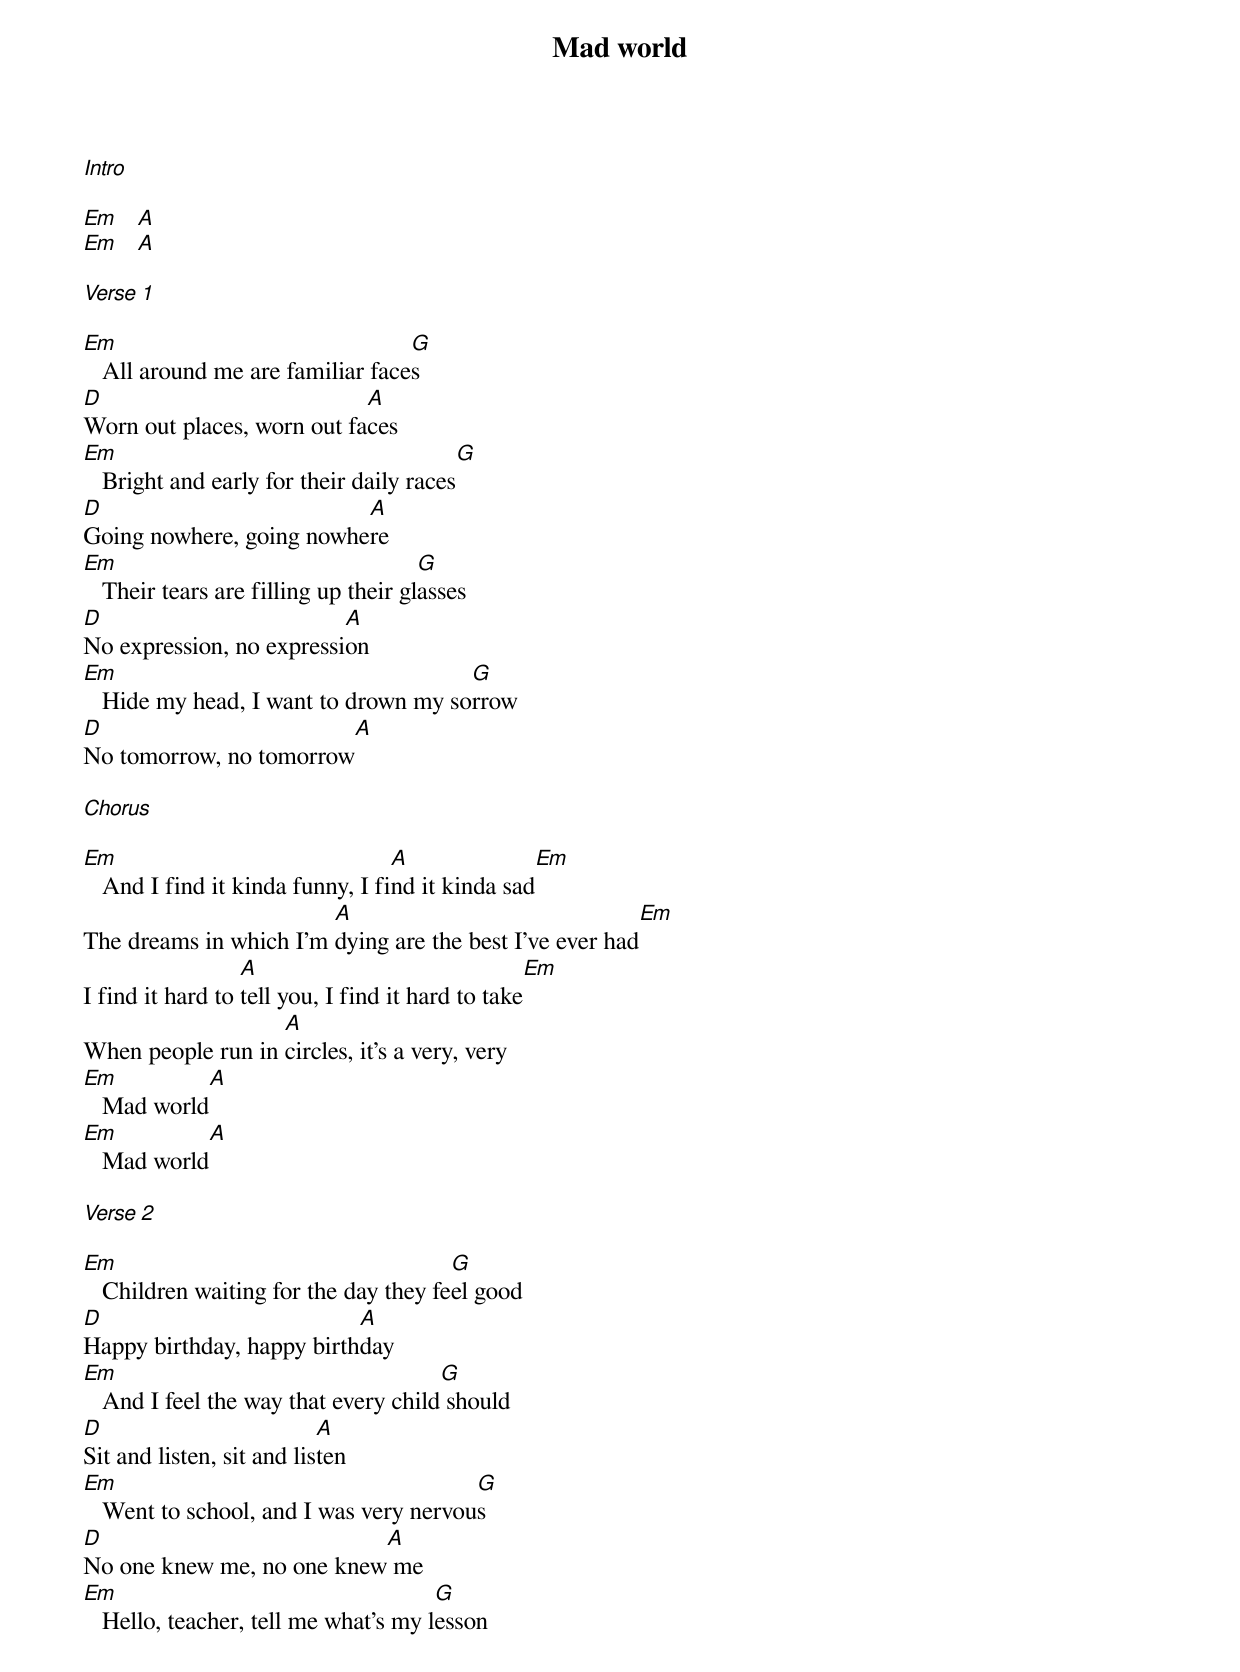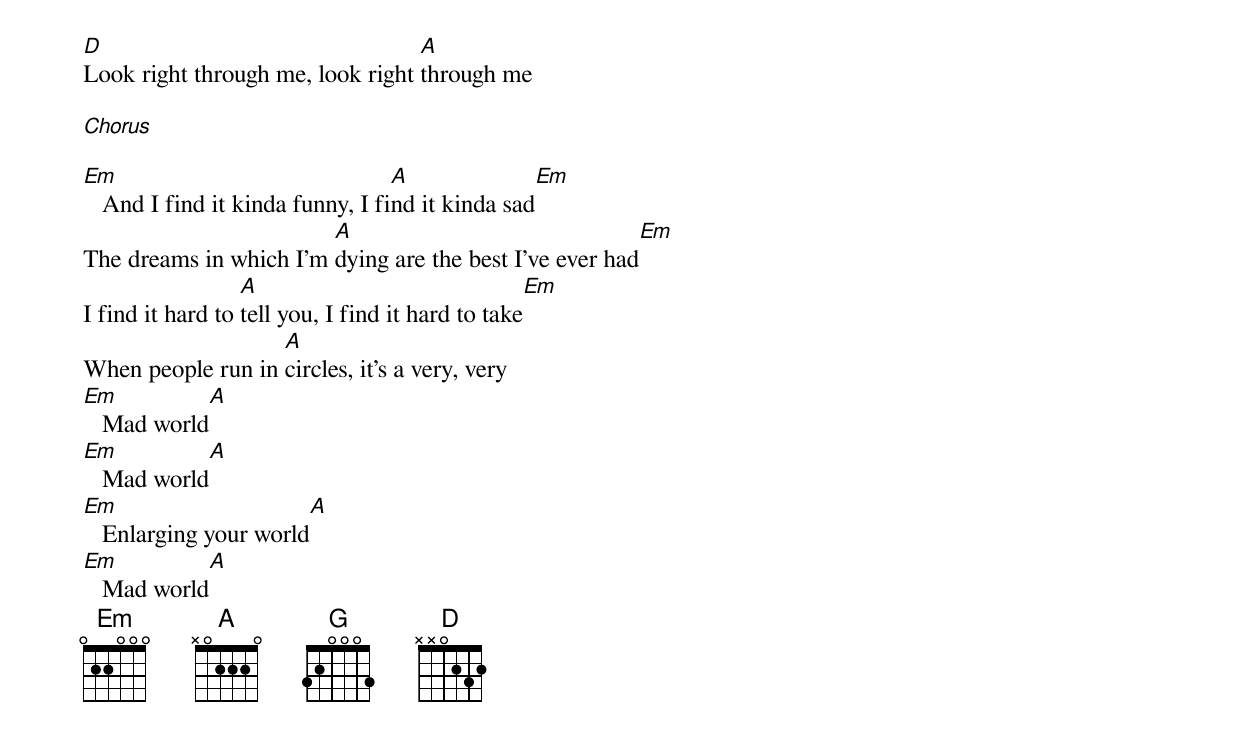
{title: Mad world}

[Intro]

[Em]   [A]
[Em]   [A]

[Verse 1]

[Em]   All around me are familiar face[G]s
[D]Worn out places, worn out fa[A]ces
[Em]   Bright and early for their daily races[G]
[D]Going nowhere, going nowhe[A]re
[Em]   Their tears are filling up their gl[G]asses
[D]No expression, no expressi[A]on
[Em]   Hide my head, I want to drown my so[G]rrow
[D]No tomorrow, no tomorrow[A]

[Chorus]

[Em]   And I find it kinda funny, I fi[A]nd it kinda sad[Em]
The dreams in which I'm [A]dying are the best I've ever had[Em]
I find it hard to [A]tell you, I find it hard to take[Em]
When people run in [A]circles, it's a very, very
[Em]   Mad world[A]
[Em]   Mad world[A]

[Verse 2]

[Em]   Children waiting for the day they fe[G]el good
[D]Happy birthday, happy birth[A]day
[Em]   And I feel the way that every child[G] should
[D]Sit and listen, sit and lis[A]ten
[Em]   Went to school, and I was very nervou[G]s
[D]No one knew me, no one knew[A] me
[Em]   Hello, teacher, tell me what's my l[G]esson
[D]Look right through me, look right [A]through me

[Chorus]

[Em]   And I find it kinda funny, I fi[A]nd it kinda sad[Em]
The dreams in which I'm [A]dying are the best I've ever had[Em]
I find it hard to [A]tell you, I find it hard to take[Em]
When people run in [A]circles, it's a very, very
[Em]   Mad world[A]
[Em]   Mad world[A]
[Em]   Enlarging your world[A]
[Em]   Mad world[A]
